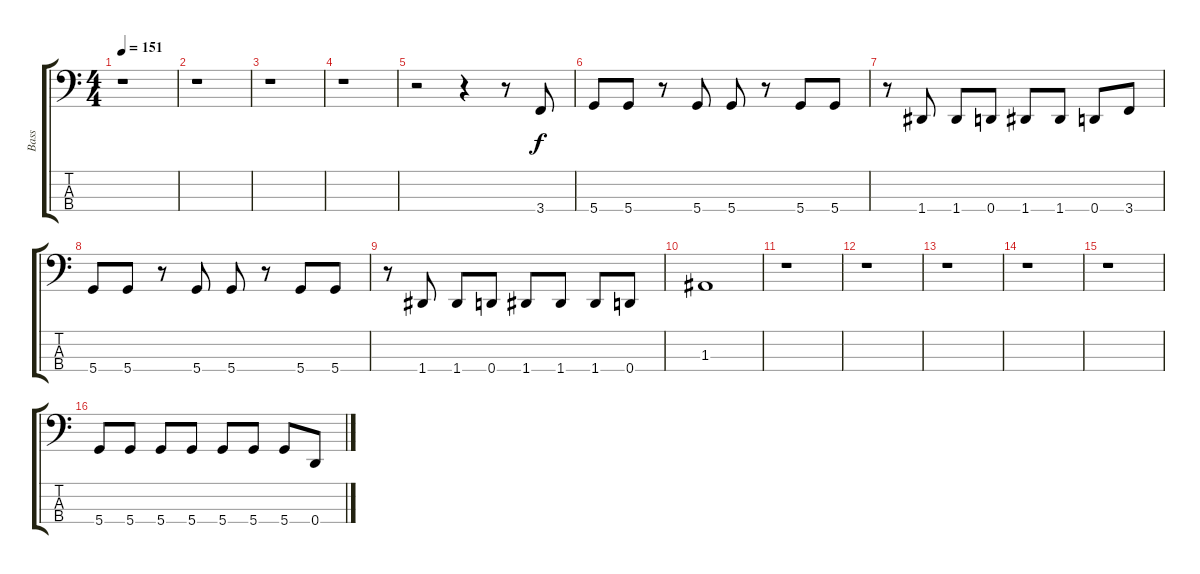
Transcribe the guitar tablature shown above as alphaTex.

\track ("Bass" "Bass") {instrument electricbassfinger}
\staff {score tabs}
\tuning (G2 D2 A1 D1) {hide}
\ts (4 4)
\tempo 151
\clef f4
\ks c
r.1{dy f instrument electricbassfinger} |
r.1 |
r.1 |
r.1 |
r.2 r.4 r.8 3.4.8 |
5.4.8 5.4.8 r.8 5.4.8 5.4.8 r.8 5.4.8 5.4.8 |
r.8 1.4.8 1.4.8 0.4.8 1.4.8 1.4.8 0.4.8 3.4.8 |
5.4.8 5.4.8 r.8 5.4.8 5.4.8 r.8 5.4.8 5.4.8 |
r.8 1.4.8 1.4.8 0.4.8 1.4.8 1.4.8 1.4.8 0.4.8 |
1.3.1 |
r.1 |
r.1 |
r.1 |
r.1 |
r.1 |
5.4.8 5.4.8 5.4.8 5.4.8 5.4.8 5.4.8 5.4.8 0.4.8
